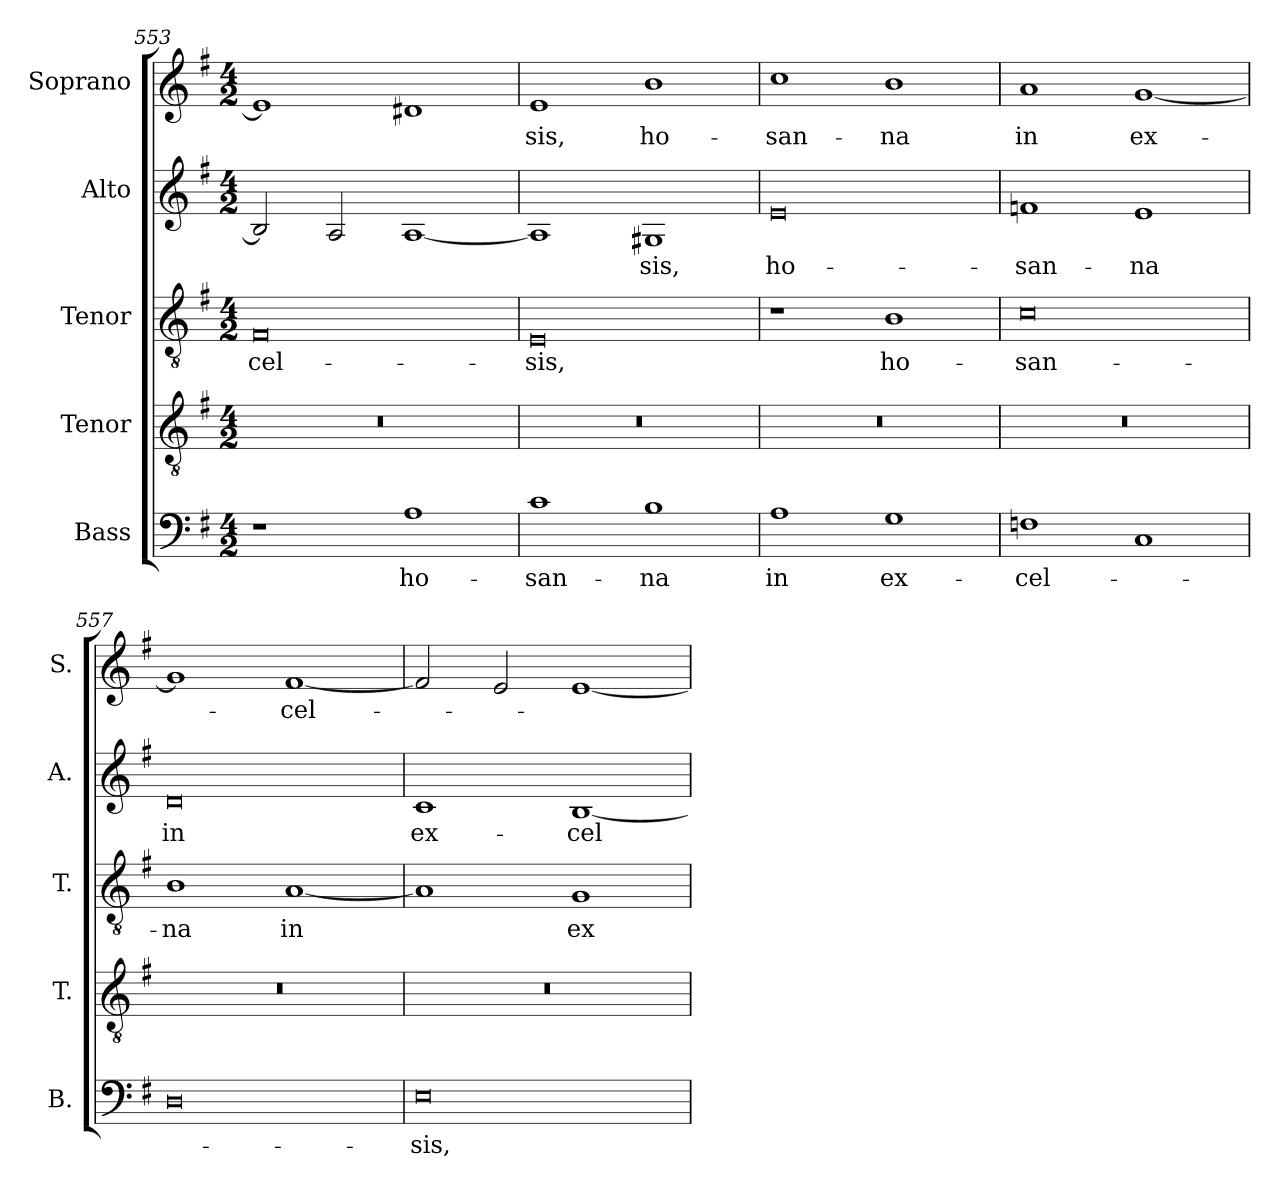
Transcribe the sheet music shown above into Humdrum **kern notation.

**kern	**text	**kern	**kern	**text	**kern	**text	**kern	**text
*part5	*part5	*part4	*part3	*part3	*part2	*part2	*part1	*part1
*staff5	*staff5	*staff4	*staff3	*staff3	*staff2	*staff2	*staff1	*staff1
*I"Bass	*	*I"Tenor	*I"Tenor	*	*I"Alto	*	*I"Soprano	*
*I'B.	*	*I'T.	*I'T.	*	*I'A.	*	*I'S.	*
*clefF4	*	*clefGv2	*clefGv2	*	*clefG2	*	*clefG2	*
*	*	*ITrd7c12	*ITrd7c12	*	*	*	*	*
*k[f#]	*	*k[f#]	*k[f#]	*	*k[f#]	*	*k[f#]	*
*G:	*	*G:	*G:	*	*G:	*	*G:	*
*M4/2	*	*M4/2	*M4/2	*	*M4/2	*	*M4/2	*
=553	=553	=553	=553	=553	=553	=553	=553	=553
!	!	!LO:N:vis=1	!	!	!	!	!	!
!	!	!	!	!LO:LY:b:color=#000000	!	!	!	!
1r	.	0r	0FF#i	-cel-	2Bi/]	.	1ei]	.
.	.	.	.	.	2Ai/	.	.	.
!	!LO:LY:b:color=#000000	!	!	!	!	!	!	!
1Ai	ho-	.	.	.	[1Ai	.	1d#Xi	.
=554	=554	=554	=554	=554	=554	=554	=554	=554
!	!LO:LY:b:color=#000000	!LO:N:vis=1	!	!	!	!	!	!
!	!	!	!	!LO:LY:b:color=#000000	!	!	!	!
!	!	!	!	!	!	!	!	!LO:LY:b:color=#000000
1ci	-san-	0r	0EEi	-sis,	1Ai]	.	1ei	-sis,
!	!LO:LY:b:color=#000000	!	!	!	!	!	!	!
!	!	!	!	!	!	!LO:LY:b:color=#000000	!	!
!	!	!	!	!	!	!	!	!LO:LY:b:color=#000000
1Bi	-na	.	.	.	1G#Xi	-sis,	1bi	ho-
!!LO:LB:g=z
=555	=555	=555	=555	=555	=555	=555	=555	=555
!	!LO:LY:b:color=#000000	!LO:N:vis=1	!	!	!	!	!	!
!	!	!	!	!	!	!LO:LY:b:color=#000000	!	!
!	!	!	!	!	!	!	!	!LO:LY:b:color=#000000
1Ai	in	0r	1r	.	0ei	ho-	1cci	-san-
!	!LO:LY:b:color=#000000	!	!	!	!	!	!	!
!	!	!	!	!LO:LY:b:color=#000000	!	!	!	!
!	!	!	!	!	!	!	!	!LO:LY:b:color=#000000
1Gi	ex-	.	1BBi	ho-	.	.	1bi	-na
=556	=556	=556	=556	=556	=556	=556	=556	=556
!	!LO:LY:b:color=#000000	!LO:N:vis=1	!	!	!	!	!	!
!	!	!	!	!LO:LY:b:color=#000000	!	!	!	!
!	!	!	!	!	!	!LO:LY:b:color=#000000	!	!
!	!	!	!	!	!	!	!	!LO:LY:b:color=#000000
1Fni	-cel-	0r	0Ci	-san-	1fni	-san-	1ai	in
!	!	!	!	!	!	!LO:LY:b:color=#000000	!	!
!	!	!	!	!	!	!	!	!LO:LY:b:color=#000000
1Ci	.	.	.	.	1ei	-na	[1gi	ex-
=557	=557	=557	=557	=557	=557	=557	=557	=557
!	!	!LO:N:vis=1	!	!	!	!	!	!
!	!	!	!	!LO:LY:b:color=#000000	!	!	!	!
!	!	!	!	!	!	!LO:LY:b:color=#000000	!	!
0Di	.	0r	1BBi	-na	0di	in	1gi]	.
!	!	!	!	!LO:LY:b:color=#000000	!	!	!	!
!	!	!	!	!	!	!	!	!LO:LY:b:color=#000000
.	.	.	[1AAi	in	.	.	[1f#i	-cel-
=558	=558	=558	=558	=558	=558	=558	=558	=558
!	!LO:LY:b:color=#000000	!LO:N:vis=1	!	!	!	!	!	!
!	!	!	!	!	!	!LO:LY:b:color=#000000	!	!
0Ei	-sis,	0r	1AAi]	.	1ci	ex-	2f#i/]	.
.	.	.	.	.	.	.	2ei/	.
!	!	!	!	!LO:LY:b:color=#000000	!	!	!	!
!	!	!	!	!	!	!LO:LY:b:color=#000000	!	!
.	.	.	1GGi	ex-	[1Bi	-cel-	[1ei	.
=	=	=	=	=	=	=	=	=
*-	*-	*-	*-	*-	*-	*-	*-	*-
